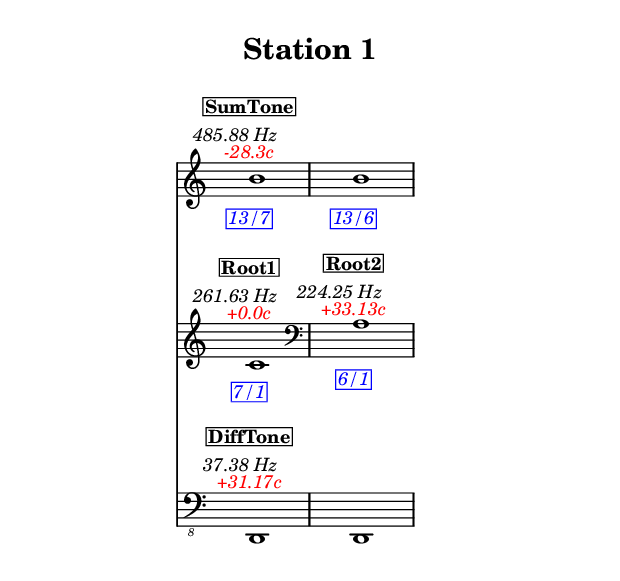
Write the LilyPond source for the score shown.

\version "2.20.0"
\language "english"

#(set-default-paper-size "a6" 'portrait)
#(set-global-staff-size 16)

\header {
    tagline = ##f
    title = \markup {
        \pad-around
            #3
            "Station 1"
        }
}

\layout {
    indent = #25
}

\paper {
    systems-per-page = 1
}

\score {
    \new Score
    <<
        \new Staff
        \with
        {
            \remove Time_signature_engraver
        }
        {
            \clef "treble"
            b'1
            - \tweak color #red
            ^ \markup {
                \halign
                    #0
                    \italic
                        {
                            -28.3c
                        }
                }
            ^ \markup {
                \halign
                    #1
                    \italic
                        {
                            485.88
                            Hz
                        }
                }
            ^ \markup {
                \pad-around
                    #1
                    \box
                        \vcenter
                            \halign
                                #0
                                \bold
                                    {
                                        SumTone
                                    }
                }
            - \tweak color #blue
            _ \markup {
                \pad-around
                    #1
                    \box
                        \halign
                            #0
                            \italic
                                {
                                    13/7
                                }
                }
            \override Score.NonMusicalPaperColumn.padding = #5
            \clef "treble"
            b'1
            - \tweak color #blue
            _ \markup {
                \pad-around
                    #1
                    \box
                        \halign
                            #0
                            \italic
                                {
                                    13/6
                                }
                }
        }
        \new Staff
        \with
        {
            \remove Time_signature_engraver
        }
        {
            \clef "treble"
            c'1
            - \tweak color #red
            ^ \markup {
                \halign
                    #0
                    \italic
                        {
                            +0.0c
                        }
                }
            ^ \markup {
                \halign
                    #1
                    \italic
                        {
                            261.63
                            Hz
                        }
                }
            ^ \markup {
                \pad-around
                    #1
                    \box
                        \vcenter
                            \halign
                                #0
                                \bold
                                    {
                                        Root1
                                    }
                }
            - \tweak color #blue
            _ \markup {
                \pad-around
                    #1
                    \box
                        \halign
                            #0
                            \italic
                                {
                                    7/1
                                }
                }
            \clef "bass"
            a1
            - \tweak color #red
            ^ \markup {
                \halign
                    #0
                    \italic
                        {
                            +33.13c
                        }
                }
            ^ \markup {
                \halign
                    #1
                    \italic
                        {
                            224.25
                            Hz
                        }
                }
            ^ \markup {
                \pad-around
                    #1
                    \box
                        \vcenter
                            \halign
                                #0
                                \bold
                                    {
                                        Root2
                                    }
                }
            - \tweak color #blue
            _ \markup {
                \pad-around
                    #1
                    \box
                        \halign
                            #0
                            \italic
                                {
                                    6/1
                                }
                }
        }
        \new Staff
        \with
        {
            \remove Time_signature_engraver
        }
        {
            \clef "bass_8"
            d,,1
            - \tweak color #red
            ^ \markup {
                \halign
                    #0
                    \italic
                        {
                            +31.17c
                        }
                }
            ^ \markup {
                \halign
                    #1
                    \italic
                        {
                            37.38
                            Hz
                        }
                }
            ^ \markup {
                \pad-around
                    #1
                    \box
                        \vcenter
                            \halign
                                #0
                                \bold
                                    {
                                        DiffTone
                                    }
                }
            \clef "bass_8"
            d,,1
        }
    >>
}